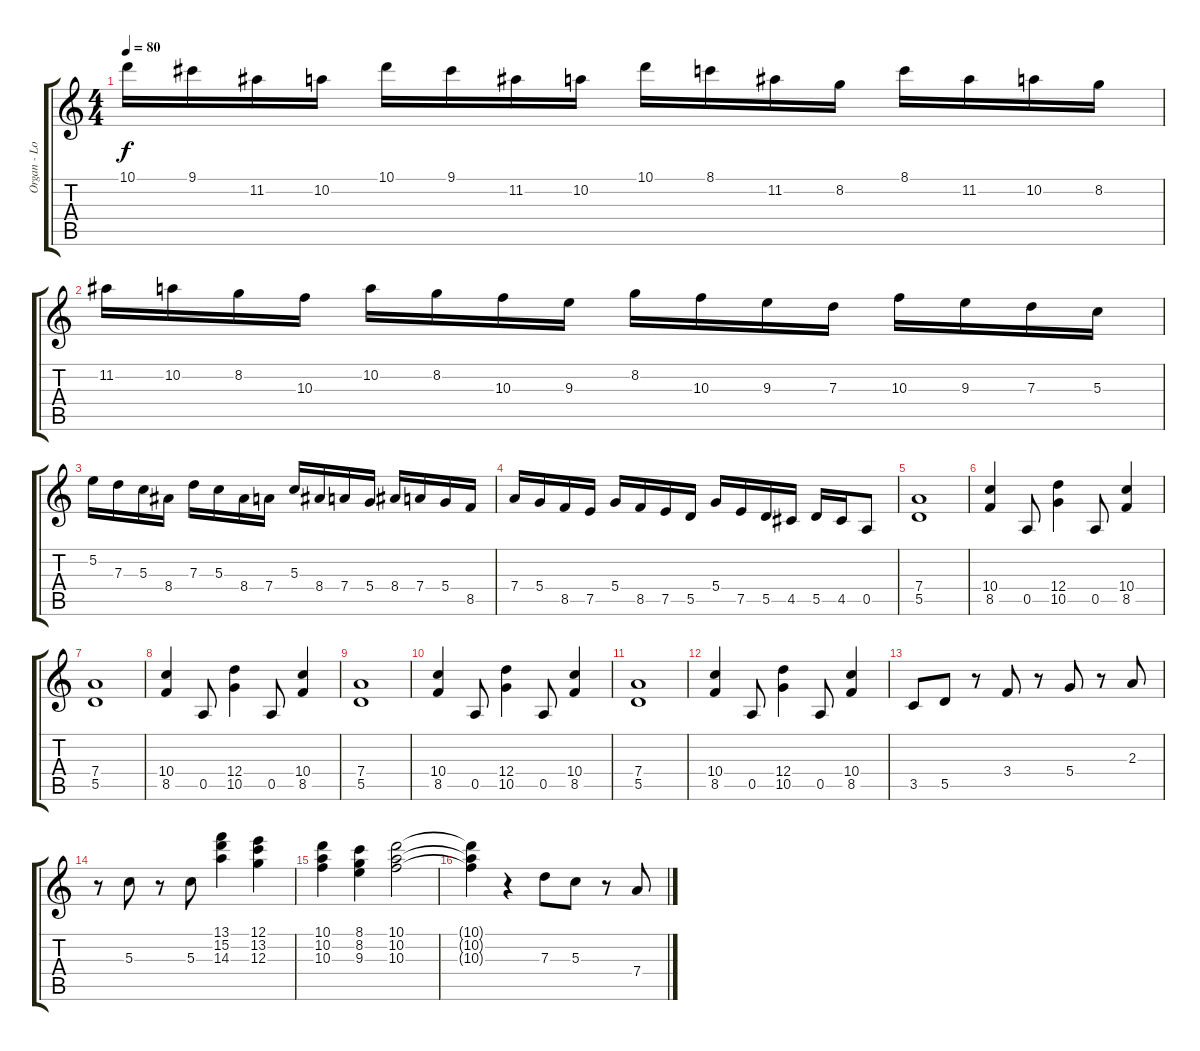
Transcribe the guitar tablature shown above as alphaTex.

\track ("Organ - Lord" "Organ - Lo") {instrument rockorgan}
\staff {score tabs}
\tuning (E5 B4 G4 D4 A3 E3) {hide}
\ts (4 4)
\tempo 80
\clef g2
\ks c
10.1.16{dy f} 9.1.16 11.2.16 10.2.16 10.1.16 9.1.16 11.2.16 10.2.16 10.1.16 8.1.16 11.2.16 8.2.16 8.1.16 11.2.16 10.2.16 8.2.16 |
11.2.16 10.2.16 8.2.16 10.3.16 10.2.16 8.2.16 10.3.16 9.3.16 8.2.16 10.3.16 9.3.16 7.3.16 10.3.16 9.3.16 7.3.16 5.3.16 |
5.2.16 7.3.16 5.3.16 8.4.16 7.3.16 5.3.16 8.4.16 7.4.16 5.3.16 8.4.16 7.4.16 5.4.16 8.4.16 7.4.16 5.4.16 8.5.16 |
7.4.16 5.4.16 8.5.16 7.5.16 5.4.16 8.5.16 7.5.16 5.5.16 5.4.16 7.5.16 5.5.16 4.5.16 5.5.16 4.5.16 0.5.8 |
(7.4 5.5).1 |
(10.4 8.5).4 0.5.8 (12.4 10.5).4 0.5.8 (10.4 8.5).4 |
(7.4 5.5).1 |
(10.4 8.5).4 0.5.8 (12.4 10.5).4 0.5.8 (10.4 8.5).4 |
(7.4 5.5).1 |
(10.4 8.5).4 0.5.8 (12.4 10.5).4 0.5.8 (10.4 8.5).4 |
(7.4 5.5).1 |
(10.4 8.5).4 0.5.8 (12.4 10.5).4 0.5.8 (10.4 8.5).4 |
3.5.8 5.5.8 r.8 3.4.8 r.8 5.4.8 r.8 2.3.8 |
r.8 5.3.8 r.8 5.3.8 (13.1 15.2 14.3).4 (12.1 13.2 12.3).4 |
(10.1 10.2 10.3).4 (8.1 8.2 9.3).4 (10.1 10.2 10.3).2 |
(10.1{t} 10.2{t} 10.3{t}).4 r.4 7.3.8 5.3.8 r.8 7.4.8
